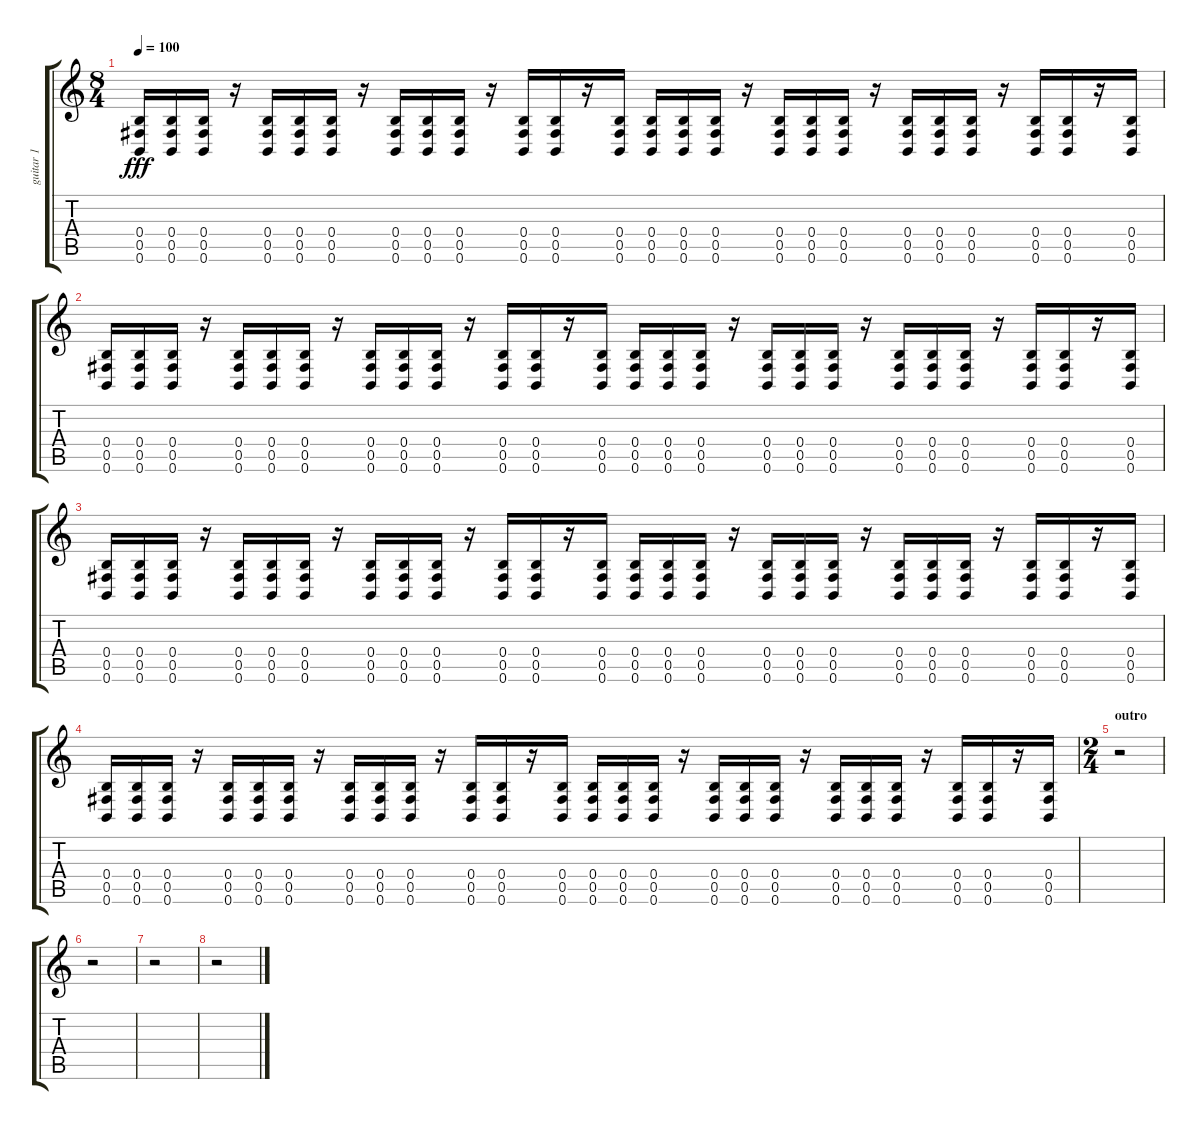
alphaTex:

\track ("guitar 1" "guitar 1") {instrument overdrivenguitar}
\staff {score tabs}
\tuning (Db4 Ab3 E3 B2 Gb2 B1) {hide}
\ts (8 4)
\tempo 100
\clef g2
\ks c
(0.4 0.5 0.6).16{dy fff} (0.4 0.5 0.6).16 (0.4 0.5 0.6).16 r.16 (0.4 0.5 0.6).16 (0.4 0.5 0.6).16 (0.4 0.5 0.6).16 r.16 (0.4 0.5 0.6).16 (0.4 0.5 0.6).16 (0.4 0.5 0.6).16 r.16 (0.4 0.5 0.6).16 (0.4 0.5 0.6).16 r.16 (0.4 0.5 0.6).16 (0.4 0.5 0.6).16 (0.4 0.5 0.6).16 (0.4 0.5 0.6).16 r.16 (0.4 0.5 0.6).16 (0.4 0.5 0.6).16 (0.4 0.5 0.6).16 r.16 (0.4 0.5 0.6).16 (0.4 0.5 0.6).16 (0.4 0.5 0.6).16 r.16 (0.4 0.5 0.6).16 (0.4 0.5 0.6).16 r.16 (0.4 0.5 0.6).16 |
(0.4 0.5 0.6).16{volume 12} (0.4 0.5 0.6).16 (0.4 0.5 0.6).16 r.16 (0.4 0.5 0.6).16 (0.4 0.5 0.6).16 (0.4 0.5 0.6).16 r.16 (0.4 0.5 0.6).16 (0.4 0.5 0.6).16 (0.4 0.5 0.6).16 r.16 (0.4 0.5 0.6).16 (0.4 0.5 0.6).16 r.16 (0.4 0.5 0.6).16 (0.4 0.5 0.6).16 (0.4 0.5 0.6).16 (0.4 0.5 0.6).16 r.16 (0.4 0.5 0.6).16 (0.4 0.5 0.6).16 (0.4 0.5 0.6).16 r.16 (0.4 0.5 0.6).16 (0.4 0.5 0.6).16 (0.4 0.5 0.6).16 r.16 (0.4 0.5 0.6).16 (0.4 0.5 0.6).16 r.16 (0.4 0.5 0.6).16 |
(0.4 0.5 0.6).16{volume 8} (0.4 0.5 0.6).16 (0.4 0.5 0.6).16 r.16 (0.4 0.5 0.6).16 (0.4 0.5 0.6).16 (0.4 0.5 0.6).16 r.16 (0.4 0.5 0.6).16 (0.4 0.5 0.6).16 (0.4 0.5 0.6).16 r.16 (0.4 0.5 0.6).16 (0.4 0.5 0.6).16 r.16 (0.4 0.5 0.6).16 (0.4 0.5 0.6).16 (0.4 0.5 0.6).16 (0.4 0.5 0.6).16 r.16 (0.4 0.5 0.6).16 (0.4 0.5 0.6).16 (0.4 0.5 0.6).16 r.16 (0.4 0.5 0.6).16 (0.4 0.5 0.6).16 (0.4 0.5 0.6).16 r.16 (0.4 0.5 0.6).16 (0.4 0.5 0.6).16 r.16 (0.4 0.5 0.6).16 |
(0.4 0.5 0.6).16{volume 9} (0.4 0.5 0.6).16{volume 2} (0.4 0.5 0.6).16 r.16 (0.4 0.5 0.6).16 (0.4 0.5 0.6).16 (0.4 0.5 0.6).16 r.16 (0.4 0.5 0.6).16 (0.4 0.5 0.6).16 (0.4 0.5 0.6).16 r.16 (0.4 0.5 0.6).16 (0.4 0.5 0.6).16 r.16 (0.4 0.5 0.6).16 (0.4 0.5 0.6).16 (0.4 0.5 0.6).16 (0.4 0.5 0.6).16 r.16 (0.4 0.5 0.6).16 (0.4 0.5 0.6).16 (0.4 0.5 0.6).16 r.16 (0.4 0.5 0.6).16 (0.4 0.5 0.6).16 (0.4 0.5 0.6).16 r.16 (0.4 0.5 0.6).16 (0.4 0.5 0.6).16 r.16 (0.4 0.5 0.6).16 |
\ts (2 4)
\section ("" "outro")
r.2 |
r.2 |
r.2 |
r.2
